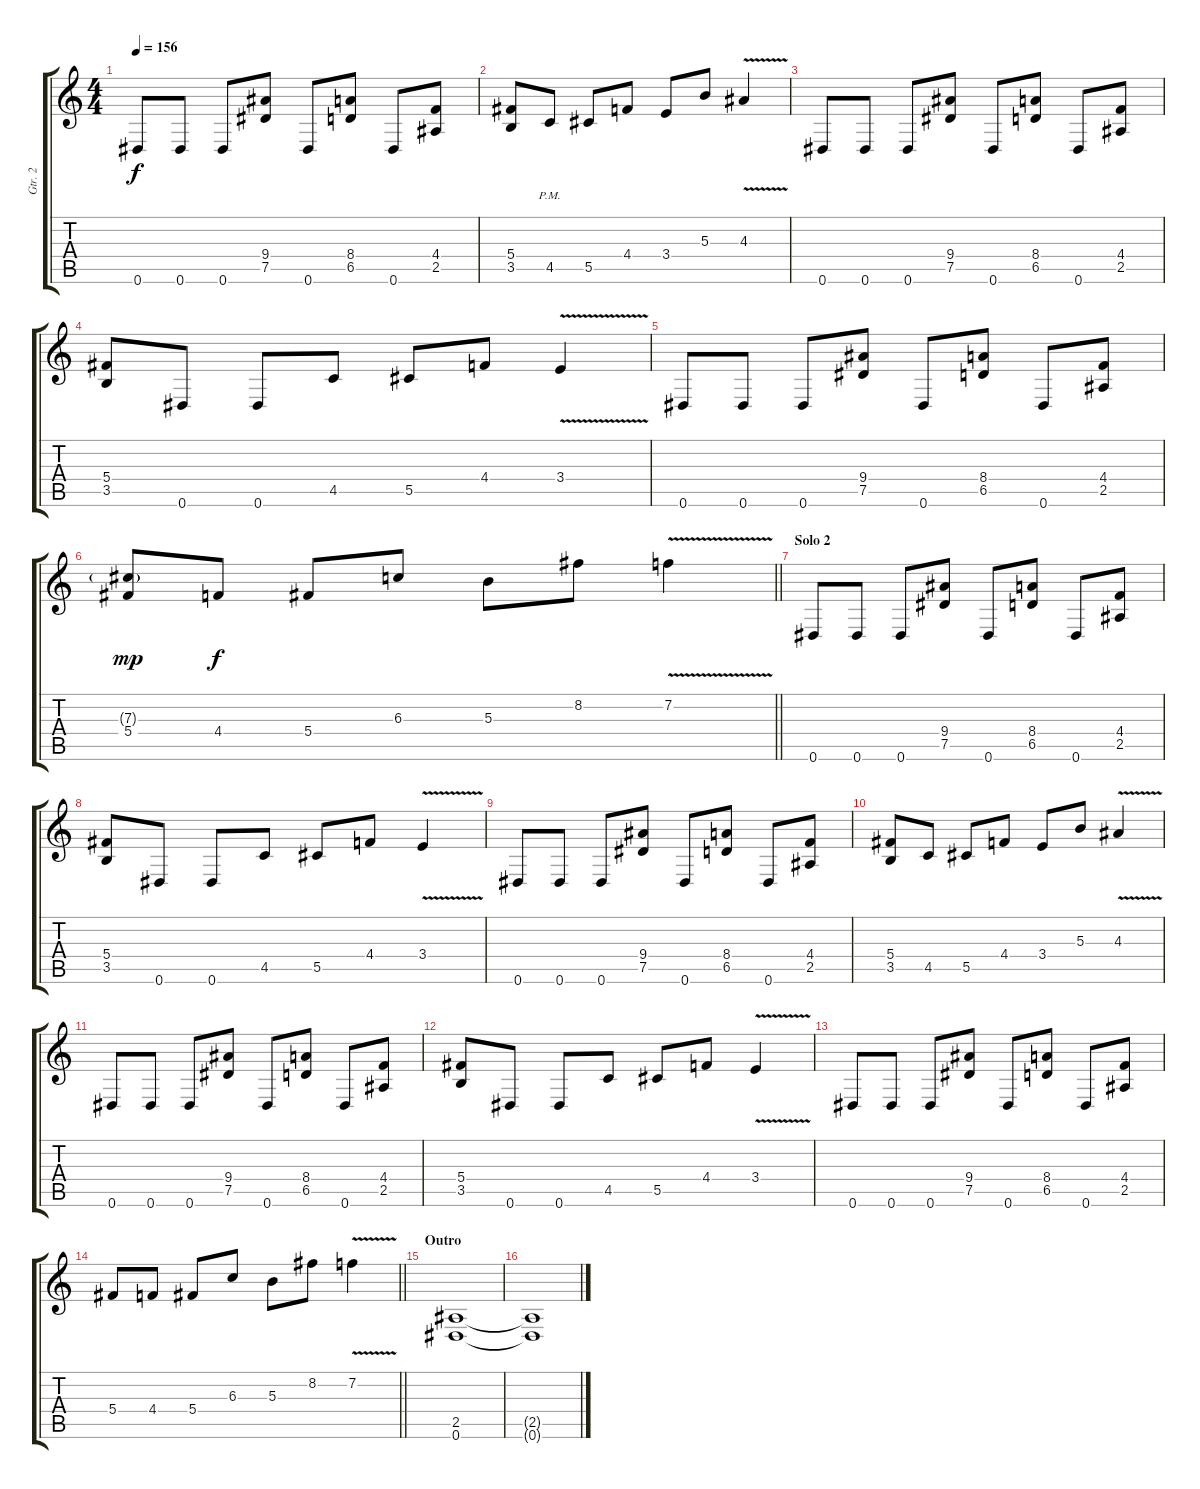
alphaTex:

\track ("Gtr. 2" "Gtr. 2") {instrument overdrivenguitar}
\staff {score tabs}
\tuning (Eb4 Bb3 Gb3 Db3 Ab2 Eb2) {hide}
\ts (4 4)
\tempo 156
\clef g2
\ks c
0.6.8{dy f} 0.6.8 0.6.8 (9.4 7.5).8 0.6.8 (8.4 6.5).8 0.6.8 (4.4 2.5).8 |
(5.4 3.5).8 4.5{pm}.8 5.5.8 4.4.8 3.4.8 5.3.8 4.3{v}.4 |
0.6.8 0.6.8 0.6.8 (9.4 7.5).8 0.6.8 (8.4 6.5).8 0.6.8 (4.4 2.5).8 |
(5.4 3.5).8 0.6.8 0.6.8 4.5.8 5.5.8 4.4.8 3.4{v}.4 |
0.6.8 0.6.8 0.6.8 (9.4 7.5).8 0.6.8 (8.4 6.5).8 0.6.8 (4.4 2.5).8 |
\barLineRight lightlight
(7.3{g} 5.4).8{dy mp} 4.4.8{dy f} 5.4.8 6.3.8 5.3.8 8.2.8 7.2{v}.4 |
\section ("" "Solo 2")
0.6.8 0.6.8 0.6.8 (9.4 7.5).8 0.6.8 (8.4 6.5).8 0.6.8 (4.4 2.5).8 |
(5.4 3.5).8 0.6.8 0.6.8 4.5.8 5.5.8 4.4.8 3.4{v}.4 |
0.6.8 0.6.8 0.6.8 (9.4 7.5).8 0.6.8 (8.4 6.5).8 0.6.8 (4.4 2.5).8 |
(5.4 3.5).8 4.5.8 5.5.8 4.4.8 3.4.8 5.3.8 4.3{v}.4 |
0.6.8 0.6.8 0.6.8 (9.4 7.5).8 0.6.8 (8.4 6.5).8 0.6.8 (4.4 2.5).8 |
(5.4 3.5).8 0.6.8 0.6.8 4.5.8 5.5.8 4.4.8 3.4{v}.4 |
0.6.8 0.6.8 0.6.8 (9.4 7.5).8 0.6.8 (8.4 6.5).8 0.6.8 (4.4 2.5).8 |
\barLineRight lightlight
5.4.8 4.4.8 5.4.8 6.3.8 5.3.8 8.2.8 7.2{v}.4 |
\section ("" "Outro")
(2.5 0.6).1 |
(2.5{t} 0.6{t}).1
